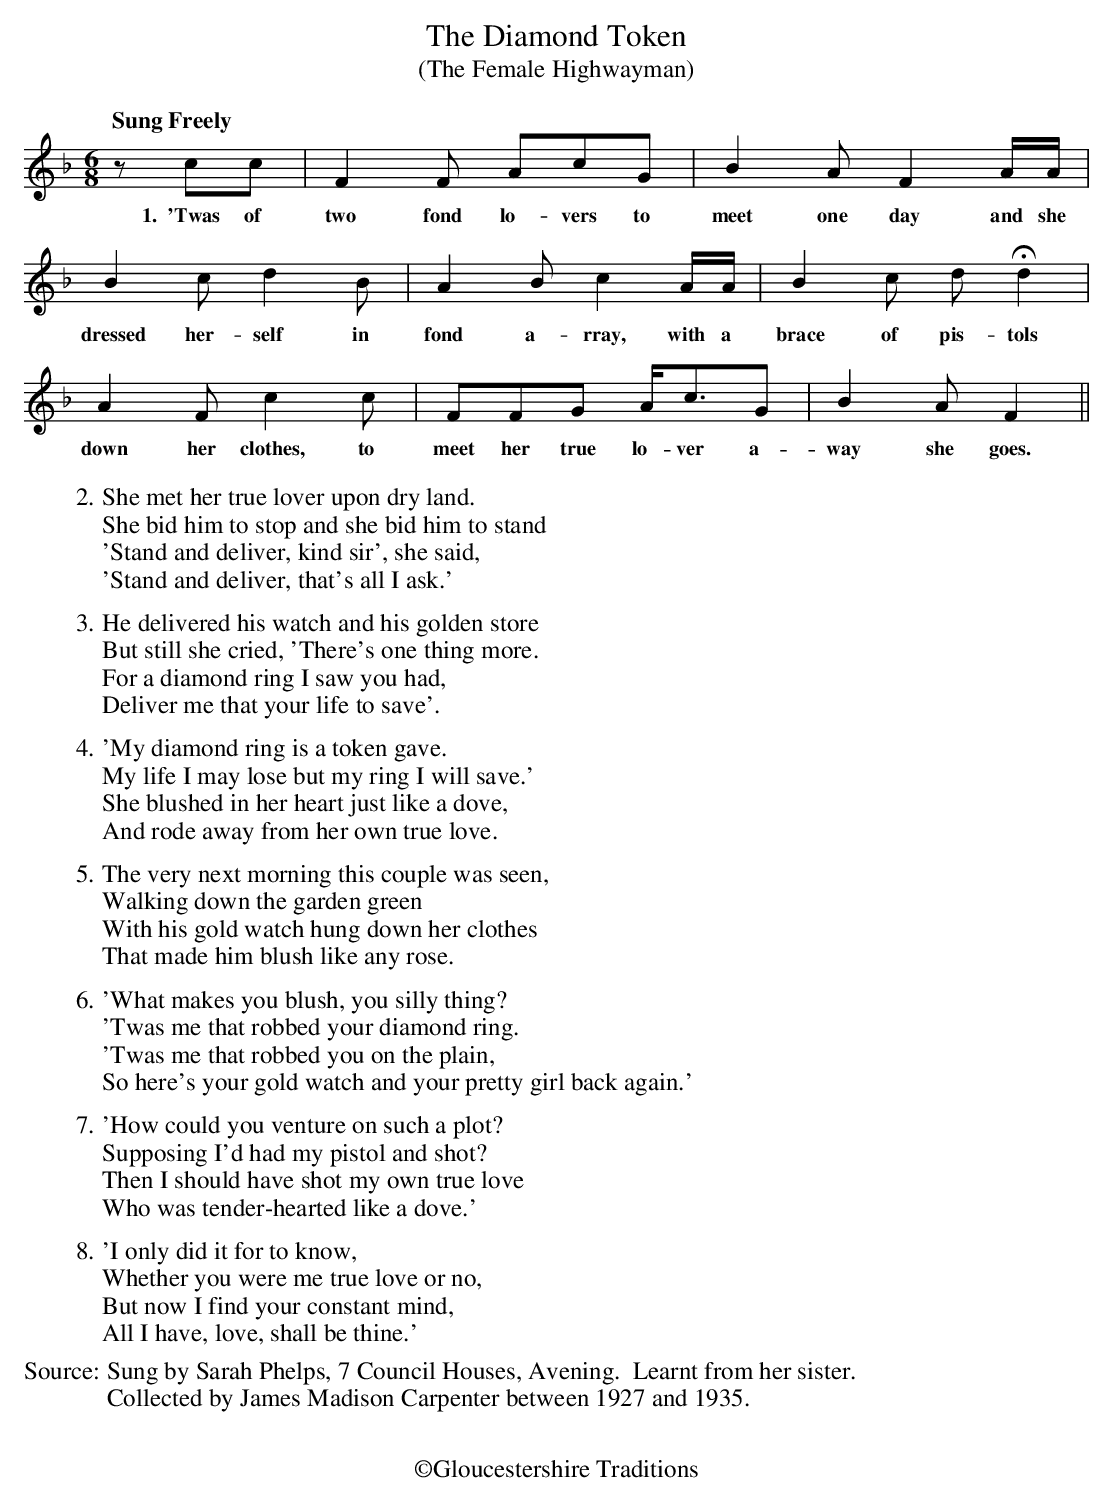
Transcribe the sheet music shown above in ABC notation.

X:1
T: The Diamond Token
T:(The Female Highwayman)
M: 6/8
L:  1/8
Q: "Sung Freely"
K: F
zcc|F2F AcG|B2A F2A/A/|
w:1.~~'Twas of two fond lo-vers to meet one day and she
B2c d2B|A2B c2A/A/|B2c d!fermata!d2 |
w:dressed her-self in fond a-rray, with a brace of pis-tols
A2F c2c|FFG A<cG|B2A F2||
w:down her clothes, to meet her true lo-ver a-way she goes.
%%vskip 10
W:2.She met her true lover upon dry land.
W:She bid him to stop and she bid him to stand
W:'Stand and deliver, kind sir', she said,
W:'Stand and deliver, that's all I ask.'
%%vskip 10
W:3. He delivered his watch and his golden store
W:But still she cried, 'There's one thing more.
W:For a diamond ring I saw you had,
W:Deliver me that your life to save'.
%%vskip 10
W:4. 'My diamond ring is a token gave.
W:My life I may lose but my ring I will save.'
W:She blushed in her heart just like a dove,
W:And rode away from her own true love.
%%vskip 10
W:5. The very next morning this couple was seen,
W:Walking down the garden green
W:With his gold watch hung down her clothes
W:That made him blush like any rose.
%%vskip 10
W:6. 'What makes you blush, you silly thing?
W:'Twas me that robbed your diamond ring.
W:'Twas me that robbed you on the plain,
W:So here's your gold watch and your pretty girl back again.'
%%vskip 10
W:7. 'How could you venture on such a plot?
W:Supposing I'd had my pistol and shot?
W:Then I should have shot my own true love
W:Who was tender-hearted like a dove.'
%%vskip 10
W:8. 'I only did it for to know,
W:Whether you were me true love or no,
W:But now I find your constant mind,
W:All I have, love, shall be thine.'
%%vskip 10

W:
